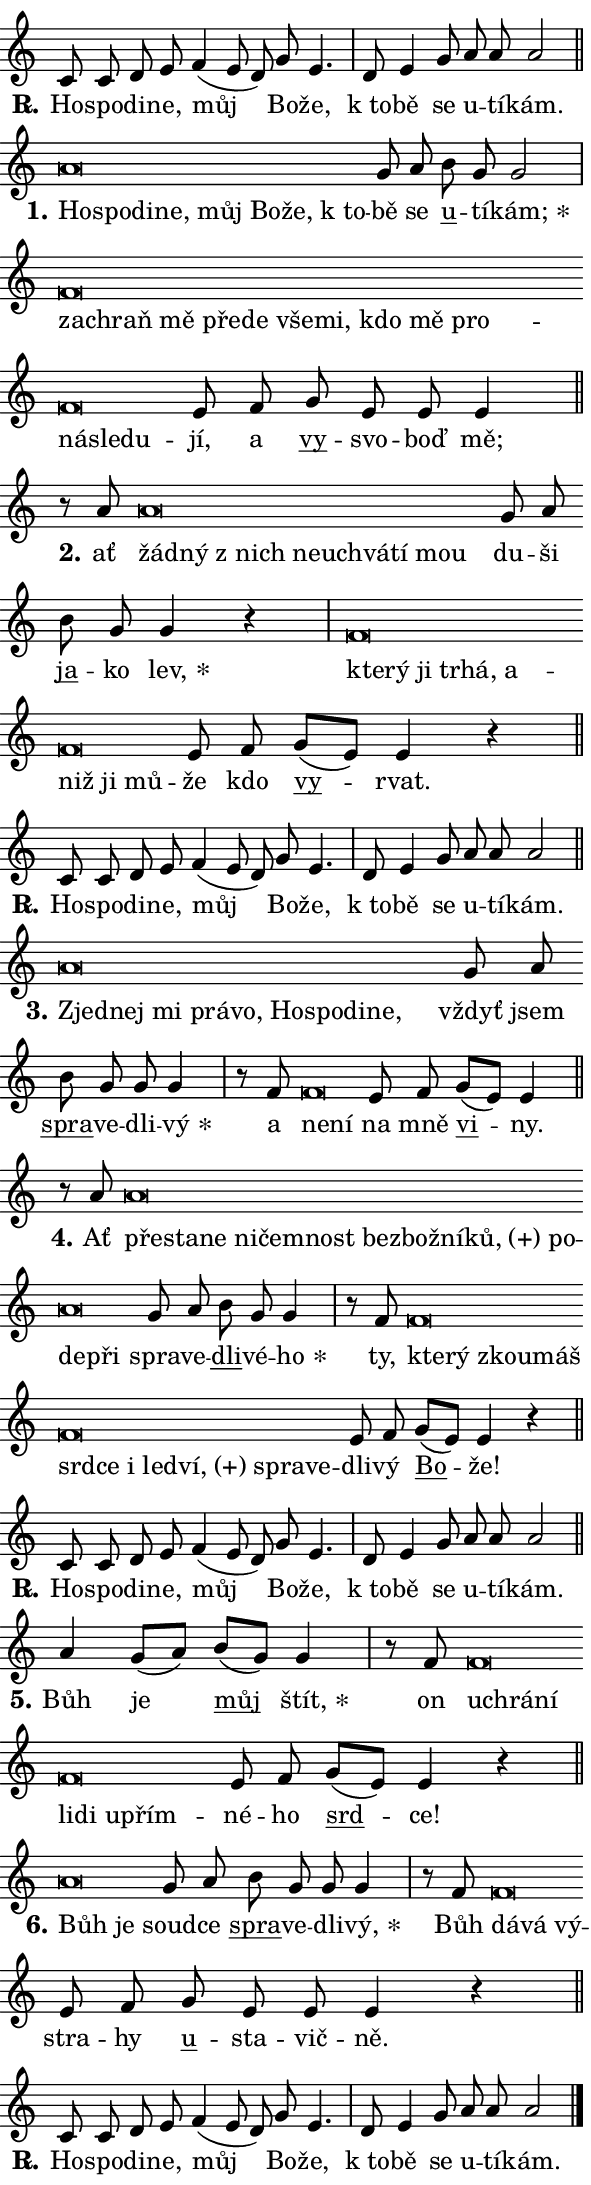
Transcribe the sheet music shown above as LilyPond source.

\version "2.24.0"
\header { tagline = "" }
\paper {
  indent = 0\cm
  top-margin = 0\cm
  right-margin = 0.13\cm % to fit lyric hyphens
  bottom-margin = 0\cm
  left-margin = 0\cm
  paper-width = 10\cm
  page-breaking = #ly:one-page-breaking
  system-system-spacing.basic-distance = #11
  score-system-spacing.basic-distance = #11
  ragged-last = ##f
}


%% Author: Thomas Morley
%% https://lists.gnu.org/archive/html/lilypond-user/2020-05/msg00002.html
#(define (line-position grob)
"Returns position of @var[grob} in current system:
   @code{'start}, if at first time-step
   @code{'end}, if at last time-step
   @code{'middle} otherwise
"
  (let* ((col (ly:item-get-column grob))
         (ln (ly:grob-object col 'left-neighbor))
         (rn (ly:grob-object col 'right-neighbor))
         (col-to-check-left (if (ly:grob? ln) ln col))
         (col-to-check-right (if (ly:grob? rn) rn col))
         (break-dir-left
           (and
             (ly:grob-property col-to-check-left 'non-musical #f)
             (ly:item-break-dir col-to-check-left)))
         (break-dir-right
           (and
             (ly:grob-property col-to-check-right 'non-musical #f)
             (ly:item-break-dir col-to-check-right))))
        (cond ((eqv? 1 break-dir-left) 'start)
              ((eqv? -1 break-dir-right) 'end)
              (else 'middle))))

#(define (tranparent-at-line-position vctor)
  (lambda (grob)
  "Relying on @code{line-position} select the relevant enry from @var{vctor}.
Used to determine transparency,"
    (case (line-position grob)
      ((end) (not (vector-ref vctor 0)))
      ((middle) (not (vector-ref vctor 1)))
      ((start) (not (vector-ref vctor 2))))))

noteHeadBreakVisibility =
#(define-music-function (break-visibility)(vector?)
"Makes @code{NoteHead}s transparent relying on @var{break-visibility}"
#{
  \override NoteHead.transparent =
    #(tranparent-at-line-position break-visibility)
#})

#(define delete-ledgers-for-transparent-note-heads
  (lambda (grob)
    "Reads whether a @code{NoteHead} is transparent.
If so this @code{NoteHead} is removed from @code{'note-heads} from
@var{grob}, which is supposed to be @code{LedgerLineSpanner}.
As a result ledgers are not printed for this @code{NoteHead}"
    (let* ((nhds-array (ly:grob-object grob 'note-heads))
           (nhds-list
             (if (ly:grob-array? nhds-array)
                 (ly:grob-array->list nhds-array)
                 '()))
           ;; Relies on the transparent-property being done before
           ;; Staff.LedgerLineSpanner.after-line-breaking is executed.
           ;; This is fragile ...
           (to-keep
             (remove
               (lambda (nhd)
                 (ly:grob-property nhd 'transparent #f))
               nhds-list)))
      ;; TODO find a better method to iterate over grob-arrays, similiar
      ;; to filter/remove etc for lists
      ;; For now rebuilt from scratch
      (set! (ly:grob-object grob 'note-heads)  '())
      (for-each
        (lambda (nhd)
          (ly:pointer-group-interface::add-grob grob 'note-heads nhd))
        to-keep))))

squashNotes = {
  \override NoteHead.X-extent = #'(-0.2 . 0.2)
  \override NoteHead.Y-extent = #'(-0.75 . 0)
  \override NoteHead.stencil =
    #(lambda (grob)
       (let ((pos (ly:grob-property grob 'staff-position)))
         (begin
           (if (< pos -7) (display "ERROR: Lower brevis then expected\n") (display ""))
           (if (<= pos -6) ly:text-interface::print ly:note-head::print))))
}
unSquashNotes = {
  \revert NoteHead.X-extent
  \revert NoteHead.Y-extent
  \revert NoteHead.stencil
}

hideNotes = \noteHeadBreakVisibility #begin-of-line-visible
unHideNotes = \noteHeadBreakVisibility #all-visible

% work-around for resetting accidentals
% https://lilypond.org/doc/v2.23/Documentation/notation/displaying-rhythms#unmetered-music
cadenzaMeasure = {
  \cadenzaOff
  \partial 1024 s1024
  \cadenzaOn
}

#(define-markup-command (accent layout props text) (markup?)
  "Underline accented syllable"
  (interpret-markup layout props
    #{\markup \override #'(offset . 4.3) \underline { #text }#}))

responsum = \markup \concat {
  "R" \hspace #-1.05 \path #0.1 #'((moveto 0 0.07) (lineto 0.9 0.8)) \hspace #0.05 "."
}

spaceSize = #0.6828661417322834 % exact space size for TeX Gyre Schola

\layout {
  \context {
    \Staff
    \remove "Time_signature_engraver"
    \override LedgerLineSpanner.after-line-breaking = #delete-ledgers-for-transparent-note-heads
  }
  \context {
    \Lyrics {
      \override LyricSpace.minimum-distance = \spaceSize
      \override LyricText.font-name = #"TeX Gyre Schola"
      \override LyricText.font-size = 1
      \override StanzaNumber.font-name = #"TeX Gyre Schola Bold"
      \override StanzaNumber.font-size = 1
    }
  }
  \context {
    \Score 
    \override NoteHead.text =
      #(lambda (grob) 
        (let ((pos (ly:grob-property grob 'staff-position)))
          #{\markup {
            \combine
              \halign #-0.55 \raise #(if (= pos -6) 0 0.5) \override #'(thickness . 2) \draw-line #'(3.2 . 0)
              \musicglyph "noteheads.sM1"
          }#}))
  }
}

% magnetic-lyrics.ily
%
%   written by
%     Jean Abou Samra <jean@abou-samra.fr>
%     Werner Lemberg <wl@gnu.org>
%
%   adapted by
%     Jiri Hon <jiri.hon@gmail.com>
%
% Version 2022-Apr-15

% https://www.mail-archive.com/lilypond-user@gnu.org/msg149350.html

#(define (Left_hyphen_pointer_engraver context)
   "Collect syllable-hyphen-syllable occurrences in lyrics and store
them in properties.  This engraver only looks to the left.  For
example, if the lyrics input is @code{foo -- bar}, it does the
following.

@itemize @bullet
@item
Set the @code{text} property of the @code{LyricHyphen} grob between
@q{foo} and @q{bar} to @code{foo}.

@item
Set the @code{left-hyphen} property of the @code{LyricText} grob with
text @q{foo} to the @code{LyricHyphen} grob between @q{foo} and
@q{bar}.
@end itemize

Use this auxiliary engraver in combination with the
@code{lyric-@/text::@/apply-@/magnetic-@/offset!} hook."
   (let ((hyphen #f)
         (text #f))
     (make-engraver
      (acknowledgers
       ((lyric-syllable-interface engraver grob source-engraver)
        (set! text grob)))
      (end-acknowledgers
       ((lyric-hyphen-interface engraver grob source-engraver)
        ;(when (not (grob::has-interface grob 'lyric-space-interface))
          (set! hyphen grob)));)
      ((stop-translation-timestep engraver)
       (when (and text hyphen)
         (ly:grob-set-object! text 'left-hyphen hyphen))
       (set! text #f)
       (set! hyphen #f)))))

#(define (lyric-text::apply-magnetic-offset! grob)
   "If the space between two syllables is less than the value in
property @code{LyricText@/.details@/.squash-threshold}, move the right
syllable to the left so that it gets concatenated with the left
syllable.

Use this function as a hook for
@code{LyricText@/.after-@/line-@/breaking} if the
@code{Left_@/hyphen_@/pointer_@/engraver} is active."
   (let ((hyphen (ly:grob-object grob 'left-hyphen #f)))
     (when hyphen
       (let ((left-text (ly:spanner-bound hyphen LEFT)))
         (when (grob::has-interface left-text 'lyric-syllable-interface)
           (let* ((common (ly:grob-common-refpoint grob left-text X))
                  (this-x-ext (ly:grob-extent grob common X))
                  (left-x-ext
                   (begin
                     ;; Trigger magnetism for left-text.
                     (ly:grob-property left-text 'after-line-breaking)
                     (ly:grob-extent left-text common X)))
                  ;; `delta` is the gap width between two syllables.
                  (delta (- (interval-start this-x-ext)
                            (interval-end left-x-ext)))
                  (details (ly:grob-property grob 'details))
                  (threshold (assoc-get 'squash-threshold details 0.2)))
             (when (< delta threshold)
               (let* (;; We have to manipulate the input text so that
                      ;; ligatures crossing syllable boundaries are not
                      ;; disabled.  For languages based on the Latin
                      ;; script this is essentially a beautification.
                      ;; However, for non-Western scripts it can be a
                      ;; necessity.
                      (lt (ly:grob-property left-text 'text))
                      (rt (ly:grob-property grob 'text))
                      (is-space (grob::has-interface hyphen 'lyric-space-interface))
                      (space (if is-space " " ""))
                      (extra-delta (if is-space spaceSize 0))
                      ;; Append new syllable.
                      (ltrt-space (if (and (string? lt) (string? rt))
                                (string-append lt space rt)
                                (make-concat-markup (list lt space rt))))
                      ;; Right-align `ltrt` to the right side.
                      (ltrt-space-markup (grob-interpret-markup
                               grob
                               (make-translate-markup
                                (cons (interval-length this-x-ext) 0)
                                (make-right-align-markup ltrt-space)))))
                 (begin
                   ;; Don't print `left-text`.
                   (ly:grob-set-property! left-text 'stencil #f)
                   ;; Set text and stencil (which holds all collected
                   ;; syllables so far) and shift it to the left.
                   (ly:grob-set-property! grob 'text ltrt-space)
                   (ly:grob-set-property! grob 'stencil ltrt-space-markup)
                   (ly:grob-translate-axis! grob (- (- delta extra-delta)) X))))))))))


#(define (lyric-hyphen::displace-bounds-first grob)
   ;; Make very sure this callback isn't triggered too early.
   (let ((left (ly:spanner-bound grob LEFT))
         (right (ly:spanner-bound grob RIGHT)))
     (ly:grob-property left 'after-line-breaking)
     (ly:grob-property right 'after-line-breaking)
     (ly:lyric-hyphen::print grob)))

squashThreshold = #0.4

\layout {
  \context {
    \Lyrics
    \consists #Left_hyphen_pointer_engraver
    \override LyricText.after-line-breaking =
      #lyric-text::apply-magnetic-offset!
    \override LyricHyphen.stencil = #lyric-hyphen::displace-bounds-first
    \override LyricText.details.squash-threshold = \squashThreshold
    \override LyricHyphen.minimum-distance = 0
    \override LyricHyphen.minimum-length = \squashThreshold
  }
}

squashText = \override LyricText.details.squash-threshold = 9999
unSquashText = \override LyricText.details.squash-threshold = \squashThreshold

leftText = \override LyricText.self-alignment-X = #LEFT
unLeftText = \revert LyricText.self-alignment-X

starOffset = #(lambda (grob) 
                (let ((x_offset (ly:self-alignment-interface::aligned-on-x-parent grob)))
                  (if (= x_offset 0) 0 (+ x_offset 1.2))))

star = #(define-music-function (syllable)(string?)
"Append star separator at the end of a syllable"
#{
  \once \override LyricText.X-offset = #starOffset
  \lyricmode { \markup {
    #syllable
    \override #'((font-name . "TeX Gyre Schola Bold")) \hspace #0.2 \lower #0.65 \larger "*"
  } }
#})

starAccent = #(define-music-function (syllable)(string?)
"Append star separator at the end of a syllable and make accent"
#{
  \once \override LyricText.X-offset = #starOffset
  \lyricmode { \markup {
    \accent #syllable
    \override #'((font-name . "TeX Gyre Schola Bold")) \hspace #0.2 \lower #0.65 \larger "*"
  } }
#})

breath = #(define-music-function (syllable)(string?)
"Append breathing indicator at the end of a syllable"
#{
  \lyricmode { \markup { #syllable "+" } }
#})

optionalBreath = #(define-music-function (syllable)(string?)
"Append optional breathing indicator at the end of a syllable"
#{
  \lyricmode { \markup { #syllable "(+)" } }
#})


\score {
    <<
        \new Voice = "melody" { \cadenzaOn \key c \major \relative { c'8 c d e f4( e8 d)] g e4. \cadenzaMeasure \bar "|" d8 e4 g8 a a a2 \cadenzaMeasure \bar "||" \break } }
        \new Lyrics \lyricsto "melody" { \lyricmode { \set stanza = \responsum
Ho -- spo -- di -- ne, můj Bo -- že, "k to" -- bě se u -- tí -- kám. } }
    >>
    \layout {}
}

\score {
    <<
        \new Voice = "melody" { \cadenzaOn \key c \major \relative { \squashNotes a'\breve*1/16 \hideNotes \breve*1/16 \bar "" \breve*1/16 \bar "" \breve*1/16 \bar "" \breve*1/16 \bar "" \breve*1/16 \bar "" \breve*1/16 \breve*1/16 \bar "" \unHideNotes \unSquashNotes g8 a \bar "" b g g2 \cadenzaMeasure \bar "|" \squashNotes f\breve*1/16 \hideNotes \breve*1/16 \bar "" \breve*1/16 \bar "" \breve*1/16 \bar "" \breve*1/16 \bar "" \breve*1/16 \bar "" \breve*1/16 \bar "" \breve*1/16 \bar "" \breve*1/16 \bar "" \breve*1/16 \bar "" \breve*1/16 \bar "" \breve*1/16 \breve*1/16 \bar "" \unHideNotes \unSquashNotes e8 f \bar "" g e e e4 \cadenzaMeasure \bar "||" \break } }
        \new Lyrics \lyricsto "melody" { \lyricmode { \set stanza = "1."
\leftText Ho -- \squashText spo -- di -- ne, můj Bo -- že, "k to" -- \unLeftText \unSquashText bě se \markup \accent u -- tí -- \star kám; \leftText za -- \squashText chraň mě pře -- de vše -- mi, kdo mě pro -- ná -- sle -- du -- \unLeftText \unSquashText jí, a \markup \accent vy -- svo -- boď mě; } }
    >>
    \layout {}
}

\score {
    <<
        \new Voice = "melody" { \cadenzaOn \key c \major \relative { r8 a' \squashNotes a\breve*1/16 \hideNotes \breve*1/16 \bar "" \breve*1/16 \bar "" \breve*1/16 \bar "" \breve*1/16 \bar "" \breve*1/16 \bar "" \breve*1/16 \breve*1/16 \bar "" \unHideNotes \unSquashNotes g8 a \bar "" b g g4 r \cadenzaMeasure \bar "|" \squashNotes f\breve*1/16 \hideNotes \breve*1/16 \bar "" \breve*1/16 \bar "" \breve*1/16 \bar "" \breve*1/16 \bar "" \breve*1/16 \bar "" \breve*1/16 \bar "" \breve*1/16 \breve*1/16 \bar "" \unHideNotes \unSquashNotes e8 f \bar "" g[( e)] e4 r \cadenzaMeasure \bar "||" \break } }
        \new Lyrics \lyricsto "melody" { \lyricmode { \set stanza = "2."
ať \leftText žád -- \squashText ný "z nich" ne -- u -- chvá -- tí mou \unLeftText \unSquashText du -- ši \markup \accent ja -- ko \star lev, \leftText kte -- \squashText rý ji tr -- há, a -- niž ji mů -- \unLeftText \unSquashText že kdo \markup \accent vy -- rvat. } }
    >>
    \layout {}
}

\score {
    <<
        \new Voice = "melody" { \cadenzaOn \key c \major \relative { c'8 c d e f4( e8 d)] g e4. \cadenzaMeasure \bar "|" d8 e4 g8 a a a2 \cadenzaMeasure \bar "||" \break } }
        \new Lyrics \lyricsto "melody" { \lyricmode { \set stanza = \responsum
Ho -- spo -- di -- ne, můj Bo -- že, "k to" -- bě se u -- tí -- kám. } }
    >>
    \layout {}
}

\score {
    <<
        \new Voice = "melody" { \cadenzaOn \key c \major \relative { \squashNotes a'\breve*1/16 \hideNotes \breve*1/16 \bar "" \breve*1/16 \bar "" \breve*1/16 \bar "" \breve*1/16 \bar "" \breve*1/16 \bar "" \breve*1/16 \bar "" \breve*1/16 \breve*1/16 \bar "" \unHideNotes \unSquashNotes g8 a \bar "" b g g g4 \cadenzaMeasure \bar "|" r8 f \squashNotes f\breve*1/16 \hideNotes \breve*1/16 \bar "" \unHideNotes \unSquashNotes e8 f \bar "" g[( e)] e4 \cadenzaMeasure \bar "||" \break } }
        \new Lyrics \lyricsto "melody" { \lyricmode { \set stanza = "3."
\leftText Zjed -- \squashText nej mi prá -- vo, Ho -- spo -- di -- ne, \unLeftText \unSquashText vždyť jsem \markup \accent spra -- ve -- dli -- \star vý a \leftText ne -- \squashText ní \unLeftText \unSquashText na mně \markup \accent vi -- ny. } }
    >>
    \layout {}
}

\score {
    <<
        \new Voice = "melody" { \cadenzaOn \key c \major \relative { r8 a' \squashNotes a\breve*1/16 \hideNotes \breve*1/16 \bar "" \breve*1/16 \bar "" \breve*1/16 \bar "" \breve*1/16 \bar "" \breve*1/16 \bar "" \breve*1/16 \bar "" \breve*1/16 \bar "" \breve*1/16 \bar "" \breve*1/16 \bar "" \breve*1/16 \bar "" \breve*1/16 \breve*1/16 \bar "" \unHideNotes \unSquashNotes g8 a \bar "" b g g4 \cadenzaMeasure \bar "|" r8 f \squashNotes f\breve*1/16 \hideNotes \breve*1/16 \bar "" \breve*1/16 \bar "" \breve*1/16 \bar "" \breve*1/16 \bar "" \breve*1/16 \bar "" \breve*1/16 \bar "" \breve*1/16 \bar "" \breve*1/16 \bar "" \breve*1/16 \breve*1/16 \bar "" \unHideNotes \unSquashNotes e8 f \bar "" g[( e)] e4 r \cadenzaMeasure \bar "||" \break } }
        \new Lyrics \lyricsto "melody" { \lyricmode { \set stanza = "4."
Ať \leftText pře -- \squashText sta -- ne ni -- čem -- nost bez -- bož -- ní -- \optionalBreath ků, po -- de -- při \unLeftText \unSquashText spra -- ve -- \markup \accent dli -- vé -- \star ho ty, \leftText kte -- \squashText rý zkou -- máš srd -- ce i led -- \optionalBreath ví, spra -- ve -- \unLeftText \unSquashText dli -- vý \markup \accent Bo -- že! } }
    >>
    \layout {}
}

\score {
    <<
        \new Voice = "melody" { \cadenzaOn \key c \major \relative { c'8 c d e f4( e8 d)] g e4. \cadenzaMeasure \bar "|" d8 e4 g8 a a a2 \cadenzaMeasure \bar "||" \break } }
        \new Lyrics \lyricsto "melody" { \lyricmode { \set stanza = \responsum
Ho -- spo -- di -- ne, můj Bo -- že, "k to" -- bě se u -- tí -- kám. } }
    >>
    \layout {}
}

\score {
    <<
        \new Voice = "melody" { \cadenzaOn \key c \major \relative { a'4 g8[( a)] \bar "" b[( g)] g4 \cadenzaMeasure \bar "|" r8 f \squashNotes f\breve*1/16 \hideNotes \breve*1/16 \bar "" \breve*1/16 \bar "" \breve*1/16 \bar "" \breve*1/16 \bar "" \breve*1/16 \breve*1/16 \bar "" \unHideNotes \unSquashNotes e8 f \bar "" g[( e)] e4 r \cadenzaMeasure \bar "||" \break } }
        \new Lyrics \lyricsto "melody" { \lyricmode { \set stanza = "5."
Bůh je \markup \accent můj \star štít, on \leftText u -- \squashText chrá -- ní li -- di u -- přím -- \unLeftText \unSquashText né -- ho \markup \accent srd -- ce! } }
    >>
    \layout {}
}

\score {
    <<
        \new Voice = "melody" { \cadenzaOn \key c \major \relative { \squashNotes a'\breve*1/16 \hideNotes \breve*1/16 \bar "" \unHideNotes \unSquashNotes g8 a \bar "" b g g g4 \cadenzaMeasure \bar "|" r8 f \squashNotes f\breve*1/16 \hideNotes \breve*1/16 \breve*1/16 \bar "" \unHideNotes \unSquashNotes e8 f \bar "" g e e e4 r \cadenzaMeasure \bar "||" \break } }
        \new Lyrics \lyricsto "melody" { \lyricmode { \set stanza = "6."
\leftText Bůh \squashText je \unLeftText \unSquashText soud -- ce \markup \accent spra -- ve -- dli -- \star vý, Bůh \leftText dá -- \squashText vá vý -- \unLeftText \unSquashText stra -- hy \markup \accent u -- sta -- vič -- ně. } }
    >>
    \layout {}
}

\score {
    <<
        \new Voice = "melody" { \cadenzaOn \key c \major \relative { c'8 c d e f4( e8 d)] g e4. \cadenzaMeasure \bar "|" d8 e4 g8 a a a2 \cadenzaMeasure \bar "||" \break } \bar "|." }
        \new Lyrics \lyricsto "melody" { \lyricmode { \set stanza = \responsum
Ho -- spo -- di -- ne, můj Bo -- že, "k to" -- bě se u -- tí -- kám. } }
    >>
    \layout {}
}
